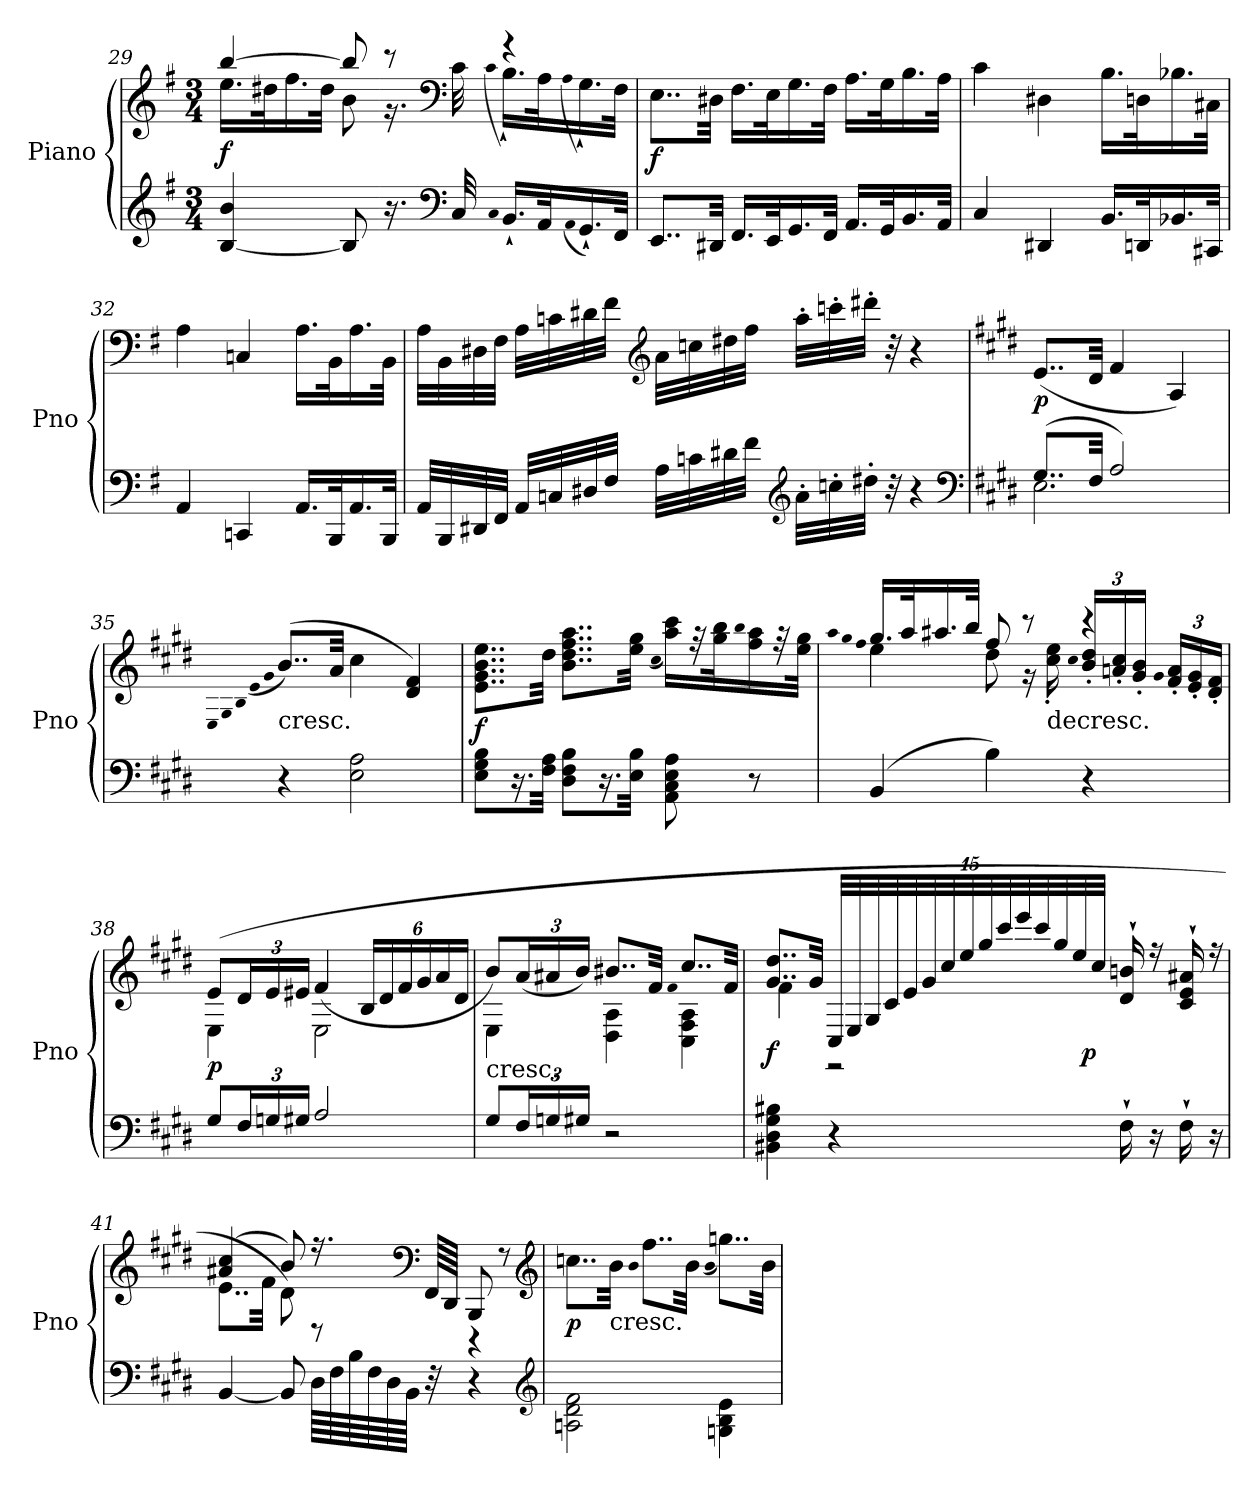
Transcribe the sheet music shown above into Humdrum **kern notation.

**kern	**kern	**dynam
*part1	*part1	*part1
*staff2	*staff1	*staff1/2
*I"Piano	*	*
*I'Pno	*	*
*clefG2	*clefG2	*
*k[f#]	*k[f#]	*
*e:	*e:	*
*M3/4	*M3/4	*
=29	=29	=29
*	*^	*
[4B/ 4b/	[4bb/	16.ee\LL	f
.	.	32dd#X\K	.
.	.	16.ff#\	.
.	.	32dd#\JJk	.
8B/]	8bb/]	8b\	.
16.r	8r	16.r	.
*clefF4	*clefF4	*	*
32C/	.	32c\	.
qC	.	(qc	.
16.BB`/LL	4r	16.B`\LL)	.
32AA/K	.	32A\K	.
(qAA	.	(qA	.
16.GG`/)	.	16.G`\)	.
32FF#/JJk	.	32F#\JJk	.
*	*v	*v	*
=30	=30	=30
8..EE/L	8..E\L	f
32DD#X/Jkk	32D#X\Jkk	.
16.FF#/LL	16.F#\LL	.
32EE/K	32E\K	.
16.GG/	16.G\	.
32FF#/JJk	32F#\JJk	.
16.AA/LL	16.A\LL	.
32GG/K	32G\K	.
16.BB/	16.B\	.
32AA/JJk	32A\JJk	.
=31	=31	=31
4C/	4c\	.
4DD#X/	4D#X\	.
16.BB/LL	16.B\LL	.
32DDn/K	32Dn\K	.
16.BB-X/	16.B-X\	.
32CC#X/JJk	32C#X\JJk	.
=32	=32	=32
4AA/	4A\	.
4CCn/	4Cn/	.
16.AA/LL	16.A\LL	.
32BBB/K	32BB\K	.
16.AA/	16.A\	.
32BBB/JJk	32BB\JJk	.
=33	=33	=33
32AA/LLL	32A\LLL	.
32BBB/	32BB\	.
32DD#X/	32D#X\	.
32FF#/JJJ	32F#\JJJ	.
32AA/LLL	32A\LLL	.
32Cn/	32cn\	.
32D#X/	32d#X\	.
32F#/JJJ	32f#\JJJ	.
*	*clefG2	*
32A\LLL	32a\LLL	.
32cn\	32ccn\	.
32d#X\	32dd#X\	.
32f#\JJJ	32ff#\JJJ	.
*clefG2	*	*
32a'\LLL	32aa'\LLL	.
32ccn'\	32cccn'\	.
32dd#X'\JJJ	32ddd#X'\JJJ	.
32r	32r	.
4r	4r	.
*clefF4	*	*
=34	=34	=34
*k[f#c#g#d#]	*k[f#c#g#d#]	*
*E:	*E:	*
*^	*	*
(8..G#/L	2.E\	(8..e/L	p
32F#/Jkk	.	32d#/Jkk	.
2A/)	.	4f#/	.
.	.	4A/)	.
*v	*v	*	*
=35	=35	=35
.	qE	.
.	qG#	.
.	qB	.
.	(qe	.
.	qg#	.
!	!LO:TX:c:t=cresc.	!
4r	(8..b/L)	.
.	32a/Jkk	.
2E\ 2A\	4cc#\	.
.	4d#/ 4f#/)	.
=36	=36	=36
8E\ 8G#\ 8B\L	8..e\ 8..g#\ 8..b\ 8..ee\L	f
16.r	.	.
32F#\ 32A\Jkk	32dd#\Jkk	.
8D#\ 8F#\ 8B\L	8..b\ 8..dd#\ 8..ff#\ 8..aa\L	.
16.r	.	.
32E\ 32B\Jkk	32ee\ 32gg#\Jkk	.
.	(qcc#	.
8AA\ 8C#\ 8E\ 8A\	16aa\ 16ccc#\LL)	.
.	32r	.
.	32gg#\ 32bb\K	.
.	qbb	.
8r	16ff#\ 16aa\	.
.	32r	.
.	32ee\ 32gg#\JJk	.
=37	=37	=37
.	qaa	.
.	qgg#	.
.	qff#	.
*	*^	*
(4BB/	16.gg#/LL	4ee\	.
.	32aa/K	.	.
.	16.aa#X/	.	.
.	32bb/JJk	.	.
4B\)	8ff#/	8dd#\	.
.	8r	16r	.
!	!	!LO:TX:c:t=decresc.	!
.	.	16cc#'\ 16ee'\	.
.	.	qcc#	.
4r	4r	24b'/ 24dd#'/LL	.
.	.	24an'/ 24cc#'/	.
.	.	24g#'/ 24b'/JJ	.
.	.	qg#	.
.	.	24f#'/ 24a'/LL	.
.	.	24e'/ 24g#'/	.
.	.	24d#'/ 24f#'/JJ	.
=38	=38	=38	=38
8G#/L	4E\	(8e/L	p
24F#/L	.	24d#/L	.
24Gn/	.	24e/	.
24G#X/JJ	.	24e#X/JJ	.
2A/	2E\	(4f#/	.
.	.	24B/LL	.
.	.	24d#/	.
.	.	24f#/	.
.	.	24g#/	.
.	.	24a/	.
.	.	24d#/JJ	.
=39	=39	=39	=39
!	!LO:TX:c:t=cresc.	!	!
8G#/L	4E\	8b/L)	.
24F#/L	.	(24a/L	.
24Gn/	.	24a#X/	.
24G#X/JJ	.	24b/JJ)	.
2r	4D#\ 4A\	8..b#X/L	.
.	.	32f#/Jkk	.
.	.	qf#	.
.	4C#\ 4F#\ 4A\	8..cc#/L	.
.	.	32f#/Jkk	.
=40	=40	=40	=40
4BB#X\ 4D#\ 4G#\ 4B#X\	8..g#/ 8..dd#/L	4f#\	f
.	32g#/Jkk	.	.
4r	60C#/LLL	2r	.
.	60E/	.	.
.	60G#/	.	.
.	60c#/	.	.
.	60e/	.	.
.	60g#/	.	.
.	60cc#/	.	.
.	60ee/	.	.
.	60gg#/	.	.
.	60ccc#/	.	.
.	60eee/	.	.
.	60ccc#/	.	.
.	60gg#/	.	.
.	60ee/	.	.
.	60cc#/JJJ	.	p
16F#`\	16d#`/ 16bn`/	.	.
16r	16r	.	.
16F#`\	16c#`/ 16e`/ 16a#X`/	.	.
16r	16r	.	.
=41	=41	=41	=41
[4BB/	(4a#X/ 4cc#/	8..e\L	.
.	.	32f#\Jkk	.
8BB/]	8b/)	8d#\)	.
64D#\LLLL	16.r	8r	.
64F#\	.	.	.
64B\	.	.	.
64F#\	.	.	.
64D#\	.	.	.
64BB\JJJJ	.	.	.
*	*clefF4	*	*
32r	64FF#/LLLL	.	.
.	64DD#/JJJJ	.	.
4r	8BBB/	4r	.
.	8r	.	.
*	*v	*v	*
*clefG2	*clefG2	*
=42	=42	=42
2An\ 2d#\ 2f#\	8..ccn\L	p
!	!LO:TX:c:t=cresc.	!
.	32b\Jkk	.
.	qb	.
.	8..ff#\L	.
.	32b\Jkk	.
.	(qb	.
4Gn\ 4B\ 4e\	8..ggn\L)	.
.	32b\Jkk	.
=	=	=
*-	*-	*-
